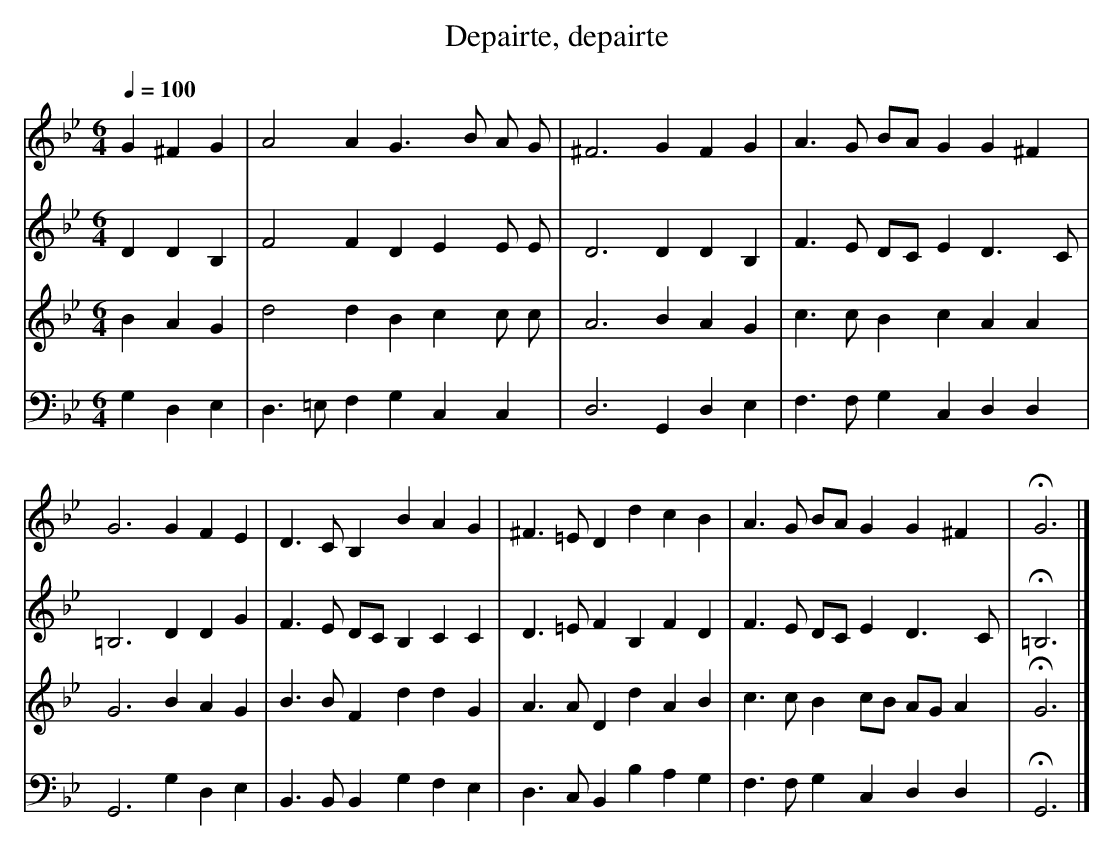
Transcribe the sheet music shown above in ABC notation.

X:1
T:Depairte, depairte
M:6/4
L:1/4
Q:1/4=100
V:1 program 1 74
V:2 program 1 46
V:3 program 1 46 transpose -12
V:4 program 1 16 bass
K:G Minor
V:1  G^F G |A2    A  G>B A/ G/|^F3  G  F G |A> G B/A/ G G^F |
V:2  D D B,|F2    F  D E E/ E/| D3  D  D B,|F> E D/C/ E D>C |
V:3  B A G |d2    d  B c c/ c/| A3  B  A G |c> c B    c A A |
V:4  G,D,E,|D,>=E,F, G,C,C,   | D,3 G,,D,E,|F,>F,G,   C,D,D,|
V:1  G3   G F E |D>  C  B,   B A G |^F>=E D   d c B |A> G B/A/ G    G   ^F | HG3  |]
V:2 =B,3  D D G |F>  E  D/C/ B,C C | D>=E F   B,F D |F> E D/C/ E    D>   C |H=B,3 |]
V:3  G3   B A G |B>  B  F    d d G | A> A D   d A B |c> c B    c/B/ A/G/ A | HG3  |]
V:4  G,,3 G,D,E,|B,,>B,,B,,  G,F,E,| D,>C,B,, B,A,G,|F,>F,G,   C,   D,   D,| HG,,3|]
